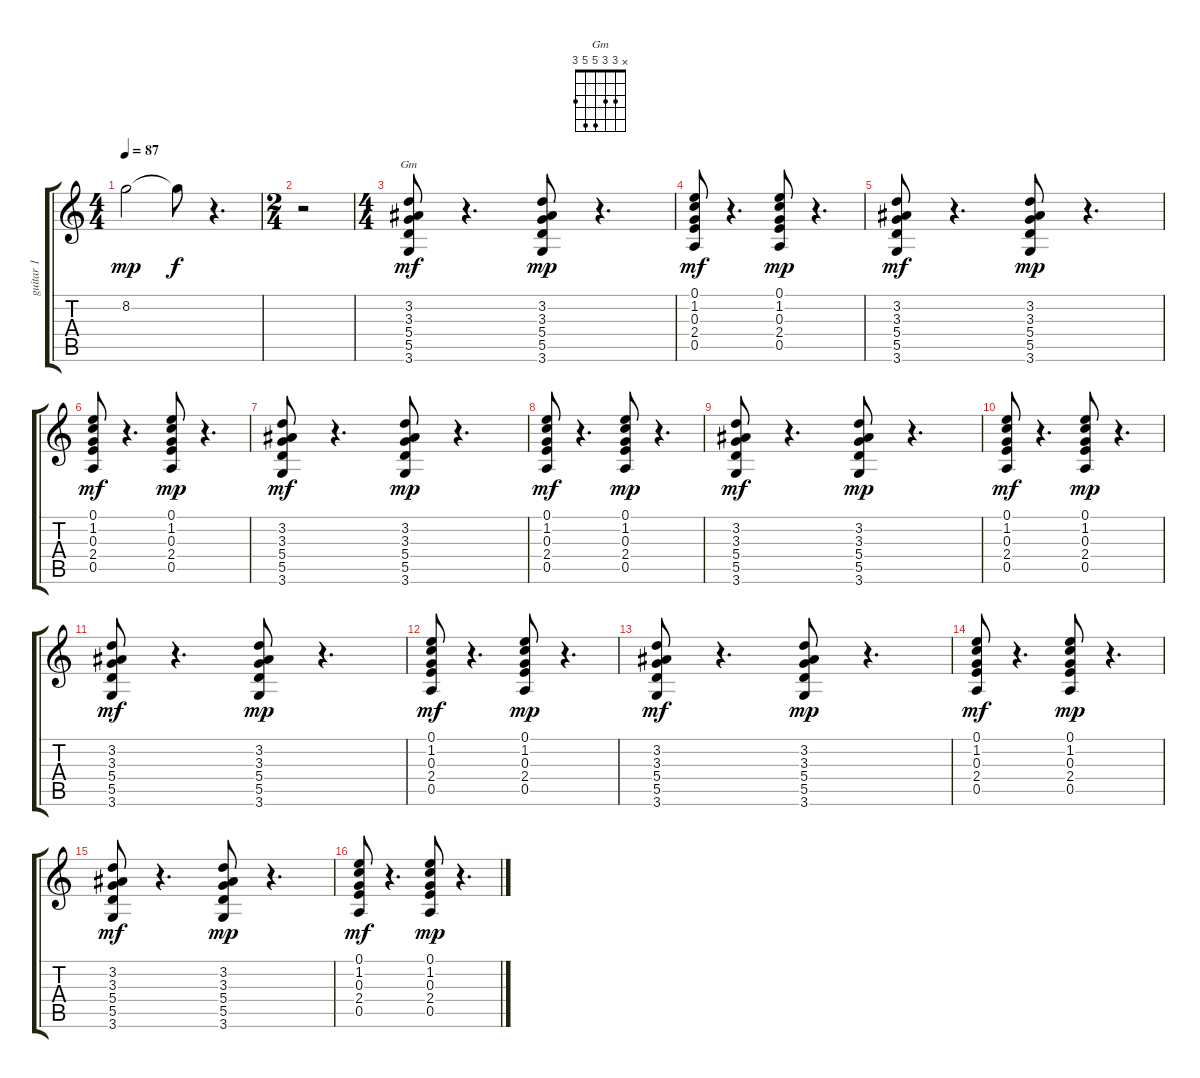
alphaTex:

\track ("guitar 1" "guitar 1") {instrument acousticguitarnylon}
\staff {score tabs}
\tuning (E4 B3 G3 D3 A2 E2) {hide}
\chord ("Gm" x 3 3 5 5 3)
\ts (4 4)
\tempo 87
\clef g2
\ks c
8.2.2{dy mp} 8.2{t}.8{dy f} r.4{d} |
\ts (2 4)
r.2 |
\ts (4 4)
(3.2 3.3 5.4 5.5 3.6).8{ch "Gm" dy mf} r.4{d} (3.2 3.3 5.4 5.5 3.6).8{dy mp} r.4{d} |
(0.1 1.2 0.3 2.4 0.5).8{dy mf} r.4{d} (0.1 1.2 0.3 2.4 0.5).8{dy mp} r.4{d} |
(3.2 3.3 5.4 5.5 3.6).8{dy mf} r.4{d} (3.2 3.3 5.4 5.5 3.6).8{dy mp} r.4{d} |
(0.1 1.2 0.3 2.4 0.5).8{dy mf} r.4{d} (0.1 1.2 0.3 2.4 0.5).8{dy mp} r.4{d} |
(3.2 3.3 5.4 5.5 3.6).8{dy mf} r.4{d} (3.2 3.3 5.4 5.5 3.6).8{dy mp} r.4{d} |
(0.1 1.2 0.3 2.4 0.5).8{dy mf} r.4{d} (0.1 1.2 0.3 2.4 0.5).8{dy mp} r.4{d} |
(3.2 3.3 5.4 5.5 3.6).8{dy mf} r.4{d} (3.2 3.3 5.4 5.5 3.6).8{dy mp} r.4{d} |
(0.1 1.2 0.3 2.4 0.5).8{dy mf} r.4{d} (0.1 1.2 0.3 2.4 0.5).8{dy mp} r.4{d} |
(3.2 3.3 5.4 5.5 3.6).8{dy mf} r.4{d} (3.2 3.3 5.4 5.5 3.6).8{dy mp} r.4{d} |
(0.1 1.2 0.3 2.4 0.5).8{dy mf} r.4{d} (0.1 1.2 0.3 2.4 0.5).8{dy mp} r.4{d} |
(3.2 3.3 5.4 5.5 3.6).8{dy mf} r.4{d} (3.2 3.3 5.4 5.5 3.6).8{dy mp} r.4{d} |
(0.1 1.2 0.3 2.4 0.5).8{dy mf} r.4{d} (0.1 1.2 0.3 2.4 0.5).8{dy mp} r.4{d} |
(3.2 3.3 5.4 5.5 3.6).8{dy mf} r.4{d} (3.2 3.3 5.4 5.5 3.6).8{dy mp} r.4{d} |
(0.1 1.2 0.3 2.4 0.5).8{dy mf} r.4{d} (0.1 1.2 0.3 2.4 0.5).8{dy mp} r.4{d}
